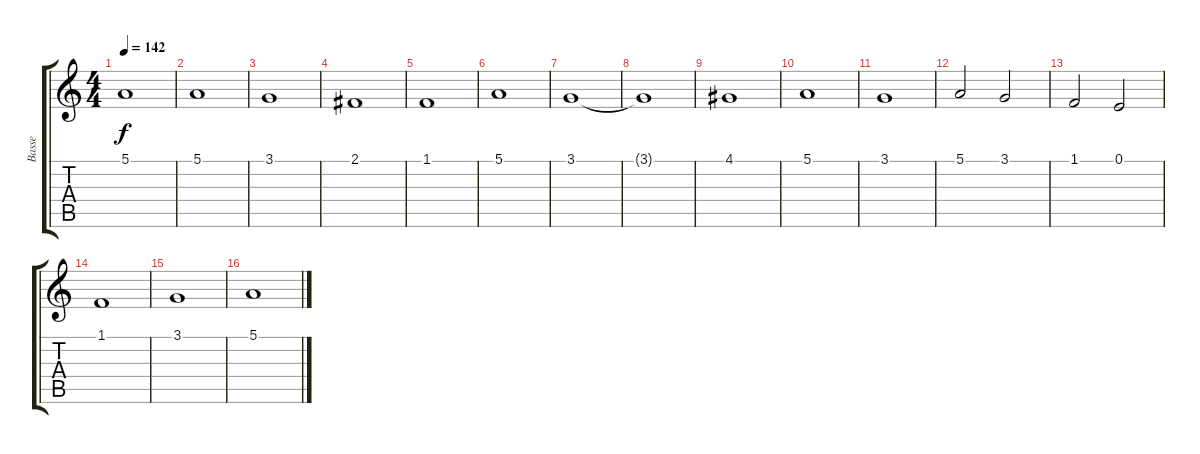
\track ("Basse" "Basse") {instrument fx7echoes}
\staff {score tabs}
\tuning (E4 B3 G3 D3 A2 E2) {hide}
\ts (4 4)
\tempo 142
\clef g2
\ks c
5.1{t}.1{dy f} |
5.1.1 |
3.1.1 |
2.1.1 |
1.1.1 |
5.1.1 |
3.1.1 |
3.1{t}.1 |
4.1.1 |
5.1.1 |
3.1.1 |
5.1.2 3.1.2 |
1.1.2 0.1.2 |
1.1.1 |
3.1.1 |
5.1.1
